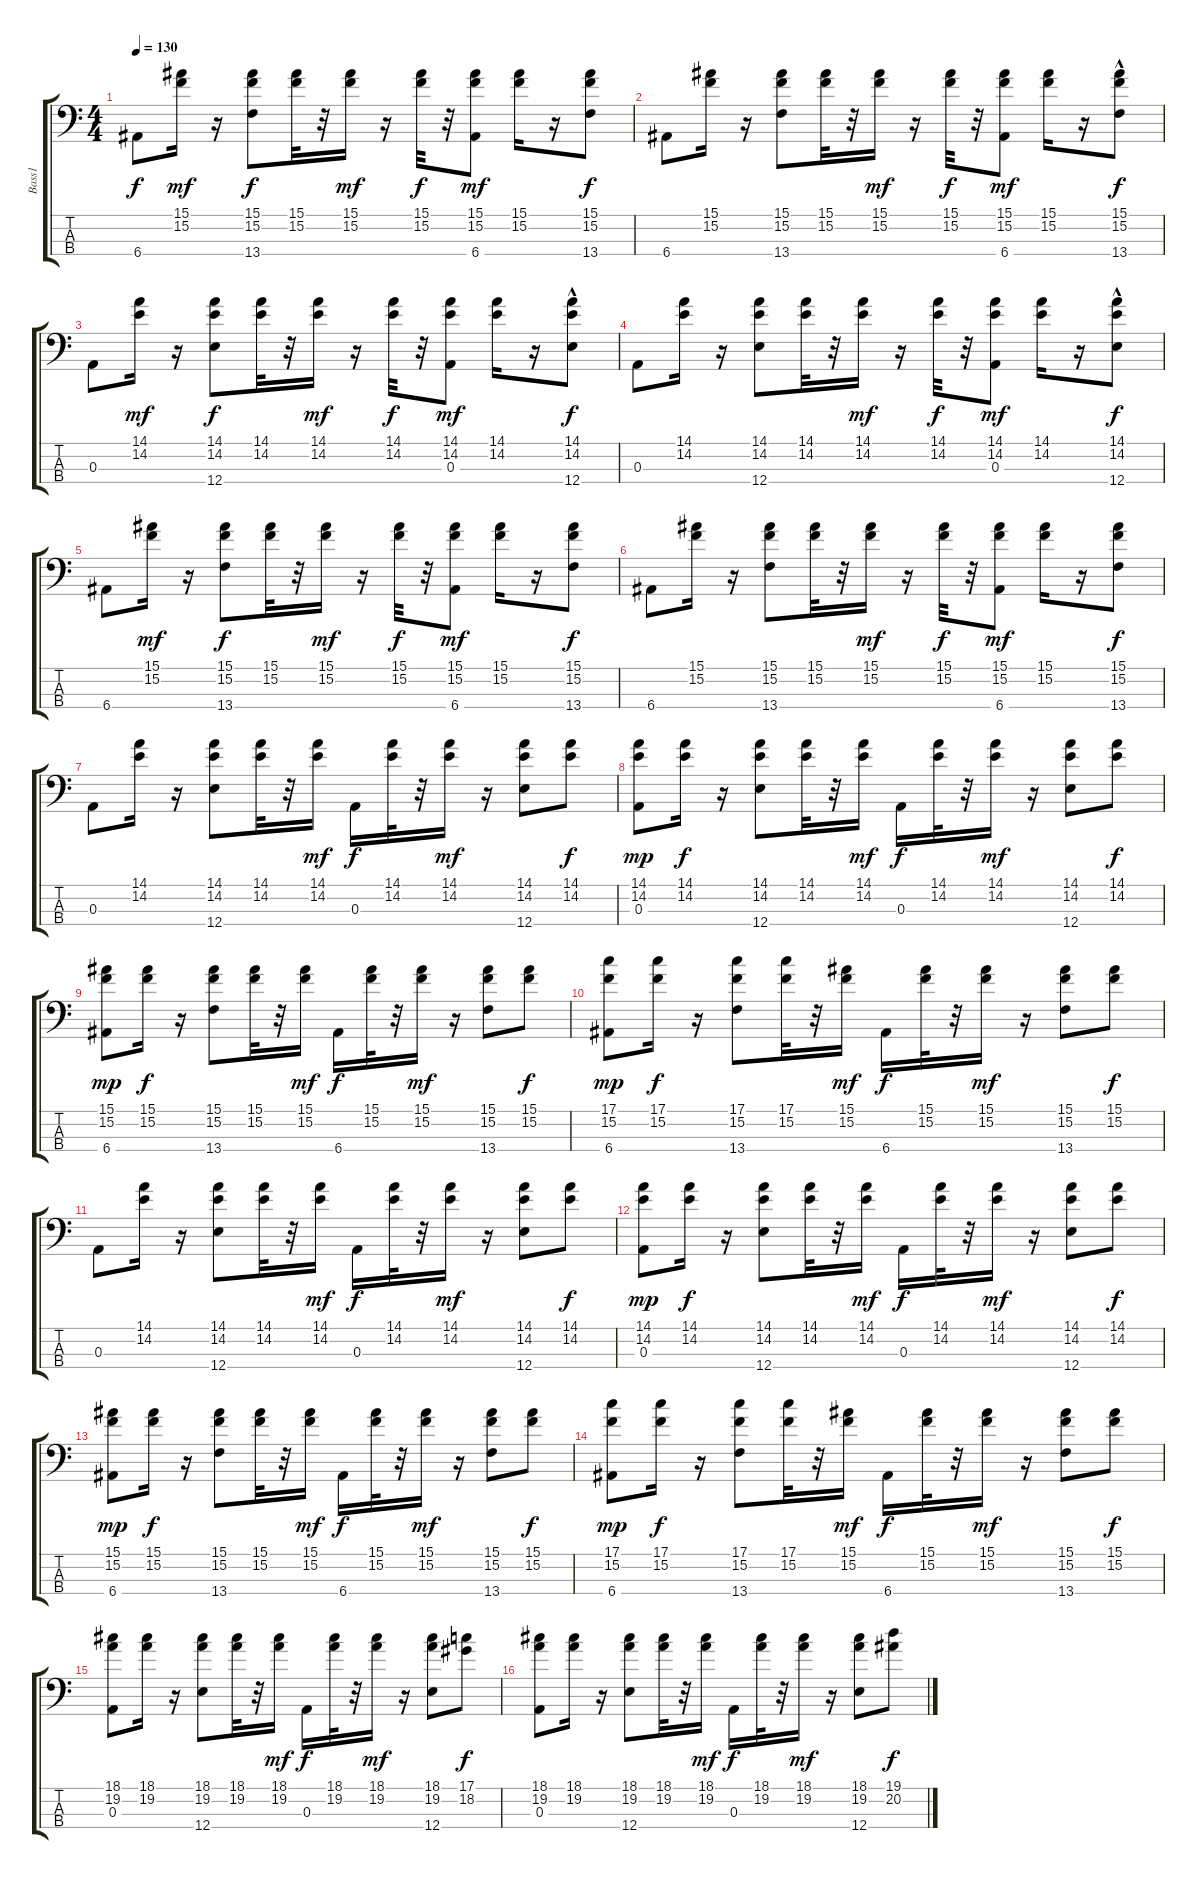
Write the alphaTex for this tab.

\track ("Bass1" "Bass1") {instrument electricbassfinger}
\staff {score tabs}
\tuning (G2 D2 A1 E1) {hide}
\ts (4 4)
\tempo 130
\clef f4
\ks c
6.4.8{dy f} (15.1 15.2).16{dy mf} r.16 (15.1 15.2 13.4).8{dy f} (15.1 15.2).32 r.32 (15.1 15.2).16{dy mf} r.16 (15.1 15.2).32{dy f} r.32 (15.1 15.2 6.4).8{dy mf} (15.1 15.2).16 r.16 (15.1 15.2 13.4).8{dy f} |
6.4.8 (15.1 15.2).16 r.16 (15.1 15.2 13.4).8 (15.1 15.2).32 r.32 (15.1 15.2).16{dy mf} r.16 (15.1 15.2).32{dy f} r.32 (15.1 15.2 6.4).8{dy mf} (15.1 15.2).16 r.16 (15.1{hac} 15.2{hac} 13.4).8{dy f} |
0.3.8 (14.1 14.2).16{dy mf} r.16 (14.1 14.2 12.4).8{dy f} (14.1 14.2).32 r.32 (14.1 14.2).16{dy mf} r.16 (14.1 14.2).32{dy f} r.32 (14.1 14.2 0.3).8{dy mf} (14.1 14.2).16 r.16 (14.1{hac} 14.2{hac} 12.4).8{dy f} |
0.3.8 (14.1 14.2).16 r.16 (14.1 14.2 12.4).8 (14.1 14.2).32 r.32 (14.1 14.2).16{dy mf} r.16 (14.1 14.2).32{dy f} r.32 (14.1 14.2 0.3).8{dy mf} (14.1 14.2).16 r.16 (14.1{hac} 14.2{hac} 12.4).8{dy f} |
6.4.8 (15.1 15.2).16{dy mf} r.16 (15.1 15.2 13.4).8{dy f} (15.1 15.2).32 r.32 (15.1 15.2).16{dy mf} r.16 (15.1 15.2).32{dy f} r.32 (15.1 15.2 6.4).8{dy mf} (15.1 15.2).16 r.16 (15.1 15.2 13.4).8{dy f} |
6.4.8 (15.1 15.2).16 r.16 (15.1 15.2 13.4).8 (15.1 15.2).32 r.32 (15.1 15.2).16{dy mf} r.16 (15.1 15.2).32{dy f} r.32 (15.1 15.2 6.4).8{dy mf} (15.1 15.2).16 r.16 (15.1 15.2 13.4).8{dy f} |
0.3.8 (14.1 14.2).16 r.16 (14.1 14.2 12.4).8 (14.1 14.2).32 r.32 (14.1 14.2).16{dy mf} 0.3.16{dy f} (14.1 14.2).32 r.32 (14.1 14.2).16{dy mf} r.16 (14.1 14.2 12.4).8 (14.1 14.2).8{dy f} |
(14.1 14.2 0.3).8{dy mp} (14.1 14.2).16{dy f} r.16 (14.1 14.2 12.4).8 (14.1 14.2).32 r.32 (14.1 14.2).16{dy mf} 0.3.16{dy f} (14.1 14.2).32 r.32 (14.1 14.2).16{dy mf} r.16 (14.1 14.2 12.4).8 (14.1 14.2).8{dy f} |
(15.1 15.2 6.4).8{dy mp} (15.1 15.2).16{dy f} r.16 (15.1 15.2 13.4).8 (15.1 15.2).32 r.32 (15.1 15.2).16{dy mf} 6.4.16{dy f} (15.1 15.2).32 r.32 (15.1 15.2).16{dy mf} r.16 (15.1 15.2 13.4).8 (15.1 15.2).8{dy f} |
(17.1 15.2 6.4).8{dy mp} (17.1 15.2).16{dy f} r.16 (17.1 15.2 13.4).8 (17.1 15.2).32 r.32 (15.1 15.2).16{dy mf} 6.4.16{dy f} (15.1 15.2).32 r.32 (15.1 15.2).16{dy mf} r.16 (15.1 15.2 13.4).8 (15.1 15.2).8{dy f} |
0.3.8 (14.1 14.2).16 r.16 (14.1 14.2 12.4).8 (14.1 14.2).32 r.32 (14.1 14.2).16{dy mf} 0.3.16{dy f} (14.1 14.2).32 r.32 (14.1 14.2).16{dy mf} r.16 (14.1 14.2 12.4).8 (14.1 14.2).8{dy f} |
(14.1 14.2 0.3).8{dy mp} (14.1 14.2).16{dy f} r.16 (14.1 14.2 12.4).8 (14.1 14.2).32 r.32 (14.1 14.2).16{dy mf} 0.3.16{dy f} (14.1 14.2).32 r.32 (14.1 14.2).16{dy mf} r.16 (14.1 14.2 12.4).8 (14.1 14.2).8{dy f} |
(15.1 15.2 6.4).8{dy mp} (15.1 15.2).16{dy f} r.16 (15.1 15.2 13.4).8 (15.1 15.2).32 r.32 (15.1 15.2).16{dy mf} 6.4.16{dy f} (15.1 15.2).32 r.32 (15.1 15.2).16{dy mf} r.16 (15.1 15.2 13.4).8 (15.1 15.2).8{dy f} |
(17.1 15.2 6.4).8{dy mp} (17.1 15.2).16{dy f} r.16 (17.1 15.2 13.4).8 (17.1 15.2).32 r.32 (15.1 15.2).16{dy mf} 6.4.16{dy f} (15.1 15.2).32 r.32 (15.1 15.2).16{dy mf} r.16 (15.1 15.2 13.4).8 (15.1 15.2).8{dy f} |
(18.1 19.2 0.3).8 (18.1 19.2).16 r.16 (18.1 19.2 12.4).8 (18.1 19.2).32 r.32 (18.1 19.2).16{dy mf} 0.3.16{dy f} (18.1 19.2).32 r.32 (18.1 19.2).16{dy mf} r.16 (18.1 19.2 12.4).8 (17.1 18.2).8{dy f} |
(18.1 19.2 0.3).8 (18.1 19.2).16 r.16 (18.1 19.2 12.4).8 (18.1 19.2).32 r.32 (18.1 19.2).16{dy mf} 0.3.16{dy f} (18.1 19.2).32 r.32 (18.1 19.2).16{dy mf} r.16 (18.1 19.2 12.4).8 (19.1 20.2).8{dy f}
